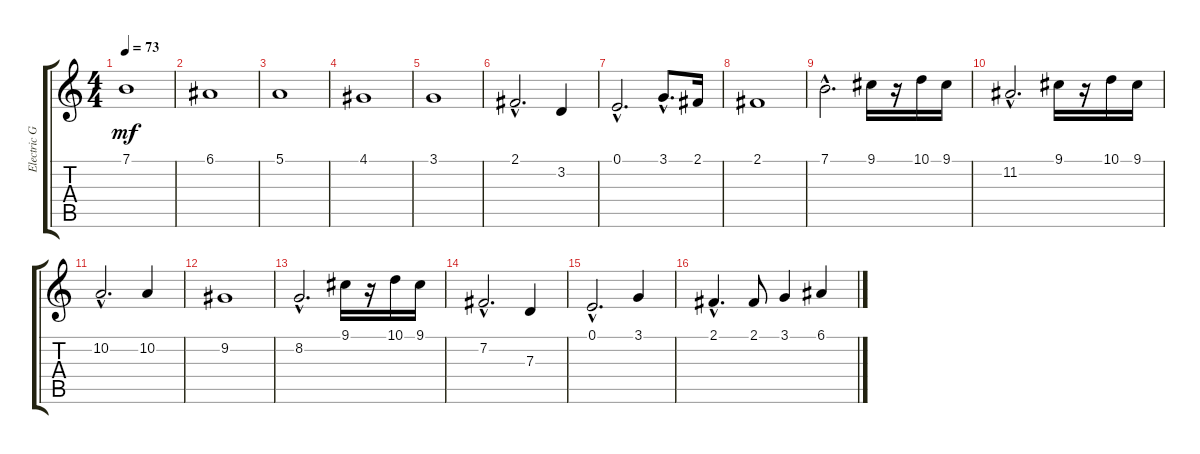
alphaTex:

\track ("Electric Guitar 4" "Electric G") {instrument lead5charang}
\staff {score tabs}
\tuning (E4 B3 G3 D3 A2 E2) {hide}
\ts (4 4)
\tempo 73
\clef g2
\ks c
7.1.1{dy mf} |
6.1.1 |
5.1.1 |
4.1.1 |
3.1.1 |
2.1{hac}.2{d} 3.2.4 |
0.1{hac}.2{d} 3.1{hac}.8{d} 2.1.16 |
2.1.1 |
7.1{hac}.2{d} 9.1.16 r.16 10.1.16 9.1.16 |
11.2{hac}.2{d} 9.1.16 r.16 10.1.16 9.1.16 |
10.2{hac}.2{d} 10.2.4 |
9.2.1 |
8.2{hac}.2{d} 9.1.16 r.16 10.1.16 9.1.16 |
7.2{hac}.2{d} 7.3.4 |
0.1{hac}.2{d} 3.1.4 |
2.1{hac}.4{d} 2.1.8 3.1.4 6.1.4
